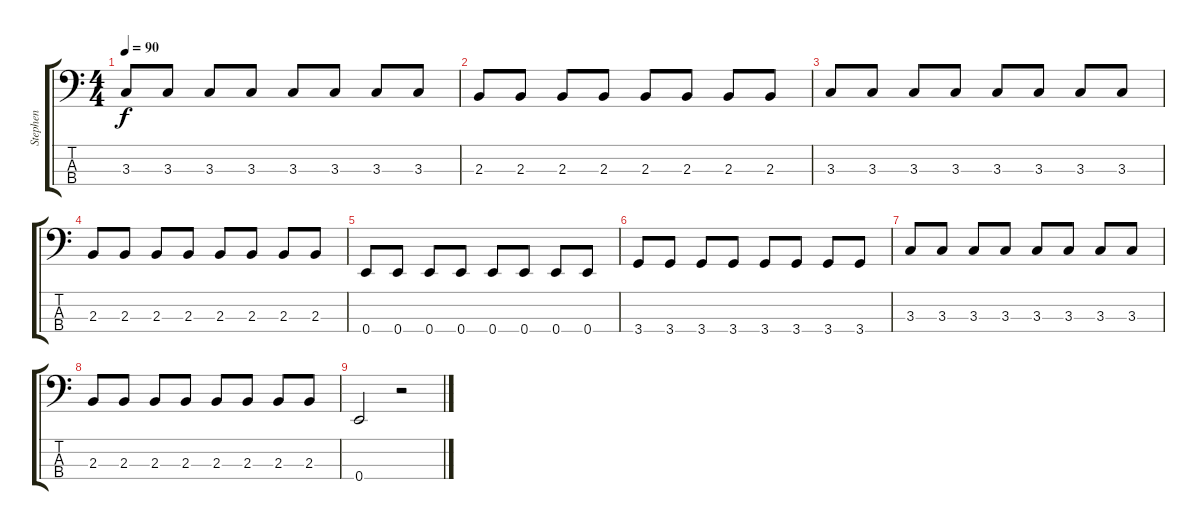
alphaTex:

\track ("Stephen" "Stephen") {instrument electricbassfinger}
\staff {score tabs}
\tuning (G2 D2 A1 E1) {hide}
\ts (4 4)
\tempo 90
\clef f4
\ks c
3.3.8{dy f} 3.3.8 3.3.8 3.3.8 3.3.8 3.3.8 3.3.8 3.3.8 |
2.3.8 2.3.8 2.3.8 2.3.8 2.3.8 2.3.8 2.3.8 2.3.8 |
3.3.8 3.3.8 3.3.8 3.3.8 3.3.8 3.3.8 3.3.8 3.3.8 |
2.3.8 2.3.8 2.3.8 2.3.8 2.3.8 2.3.8 2.3.8 2.3.8 |
0.4.8 0.4.8 0.4.8 0.4.8 0.4.8 0.4.8 0.4.8 0.4.8 |
3.4.8 3.4.8 3.4.8 3.4.8 3.4.8 3.4.8 3.4.8 3.4.8 |
3.3.8 3.3.8 3.3.8 3.3.8 3.3.8 3.3.8 3.3.8 3.3.8 |
2.3.8 2.3.8 2.3.8 2.3.8 2.3.8 2.3.8 2.3.8 2.3.8 |
0.4.2 r.2
